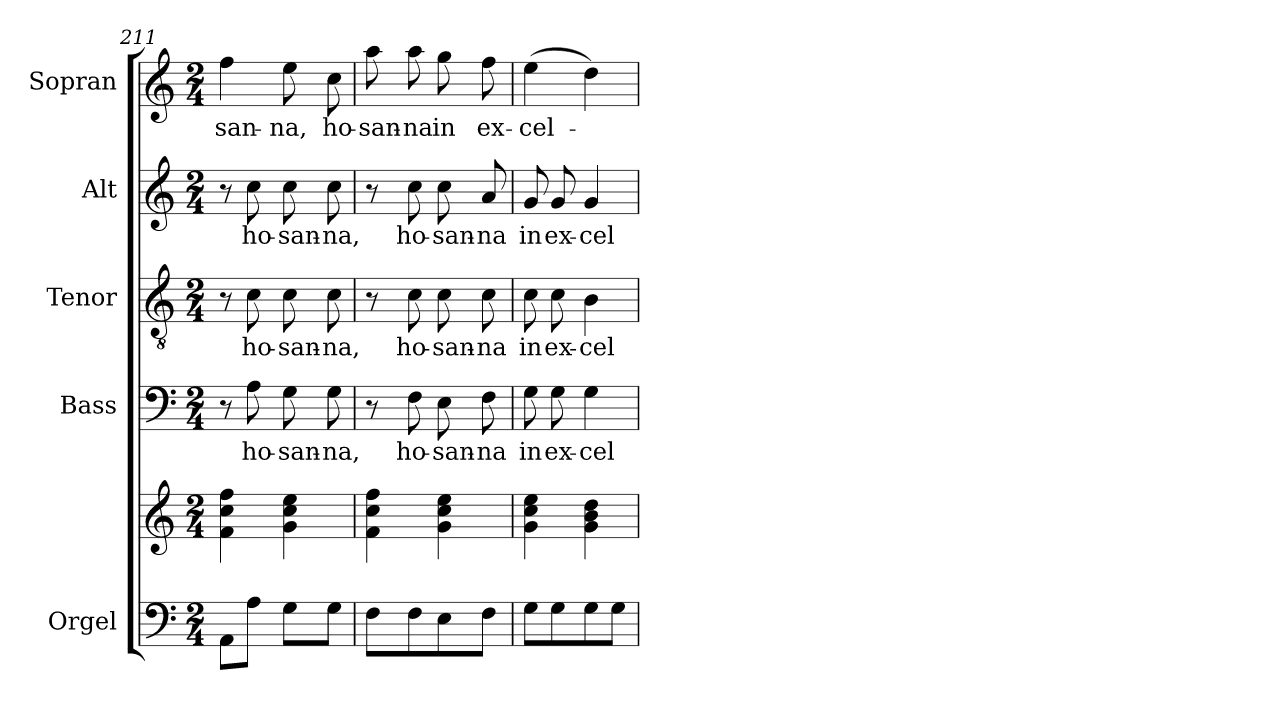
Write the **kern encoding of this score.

**kern	**kern	**kern	**text	**kern	**text	**kern	**text	**kern	**text
*part5	*part5	*part4	*part4	*part3	*part3	*part2	*part2	*part1	*part1
*staff6	*staff5	*staff4	*staff4	*staff3	*staff3	*staff2	*staff2	*staff1	*staff1
*I"Orgel	*	*I"Bass	*	*I"Tenor	*	*I"Alt	*	*I"Sopran	*
*I'Org.	*	*I'B.	*	*I'T.	*	*I'A.	*	*I'S.	*
*clefF4	*clefG2	*clefF4	*	*clefGv2	*	*clefG2	*	*clefG2	*
*k[]	*k[]	*k[]	*	*k[]	*	*k[]	*	*k[]	*
*C:	*C:	*C:	*	*C:	*	*C:	*	*C:	*
*M2/4	*M2/4	*M2/4	*	*M2/4	*	*M2/4	*	*M2/4	*
=211	=211	=211	=211	=211	=211	=211	=211	=211	=211
!	!	!	!	!	!	!	!	!	!LO:LY:b
8AA\L	4f\ 4cc\ 4ff\	8r	.	8r	.	8r	.	4ff\	-san-
!	!	!	!LO:LY:b	!	!LO:LY:b	!	!LO:LY:b	!	!
8A\J	.	8A\	ho-	8c\	ho-	8cc\	ho-	.	.
!	!	!	!LO:LY:b	!	!LO:LY:b	!	!LO:LY:b	!	!LO:LY:b
8G\L	4g\ 4cc\ 4ee\	8G\	-san-	8c\	-san-	8cc\	-san-	8ee\	-na,
!	!	!	!LO:LY:b	!	!LO:LY:b	!	!LO:LY:b	!	!LO:LY:b
8G\J	.	8G\	-na,	8c\	-na,	8cc\	-na,	8cc\	ho-
=212	=212	=212	=212	=212	=212	=212	=212	=212	=212
!	!	!	!	!	!	!	!	!	!LO:LY:b
8F\L	4f\ 4cc\ 4ff\	8r	.	8r	.	8r	.	8aa\	-san-
!	!	!	!LO:LY:b	!	!LO:LY:b	!	!LO:LY:b	!	!LO:LY:b
8F\	.	8F\	ho-	8c\	ho-	8cc\	ho-	8aa\	-na
!	!	!	!LO:LY:b	!	!LO:LY:b	!	!LO:LY:b	!	!LO:LY:b
8E\	4g\ 4cc\ 4ee\	8E\	-san-	8c\	-san-	8cc\	-san-	8gg\	in
!	!	!	!LO:LY:b	!	!LO:LY:b	!	!LO:LY:b	!	!LO:LY:b
8F\J	.	8F\	-na	8c\	-na	8a/	-na	8ff\	ex-
!!LO:PB:g=z
=213	=213	=213	=213	=213	=213	=213	=213	=213	=213
!	!	!	!LO:LY:b	!	!LO:LY:b	!	!LO:LY:b	!	!LO:LY:b
8G\L	4g\ 4cc\ 4ee\	8G\	in	8c\	in	8g/	in	(>4ee\	-cel-
!	!	!	!LO:LY:b	!	!LO:LY:b	!	!LO:LY:b	!	!
8G\	.	8G\	ex-	8c\	ex-	8g/	ex-	.	.
!	!	!	!LO:LY:b	!	!LO:LY:b	!	!LO:LY:b	!	!
8G\	4g\ 4b\ 4dd\	4G\	-cel-	4B\	-cel-	4g/	-cel-	4dd\)	.
8G\J	.	.	.	.	.	.	.	.	.
=	=	=	=	=	=	=	=	=	=
*-	*-	*-	*-	*-	*-	*-	*-	*-	*-
